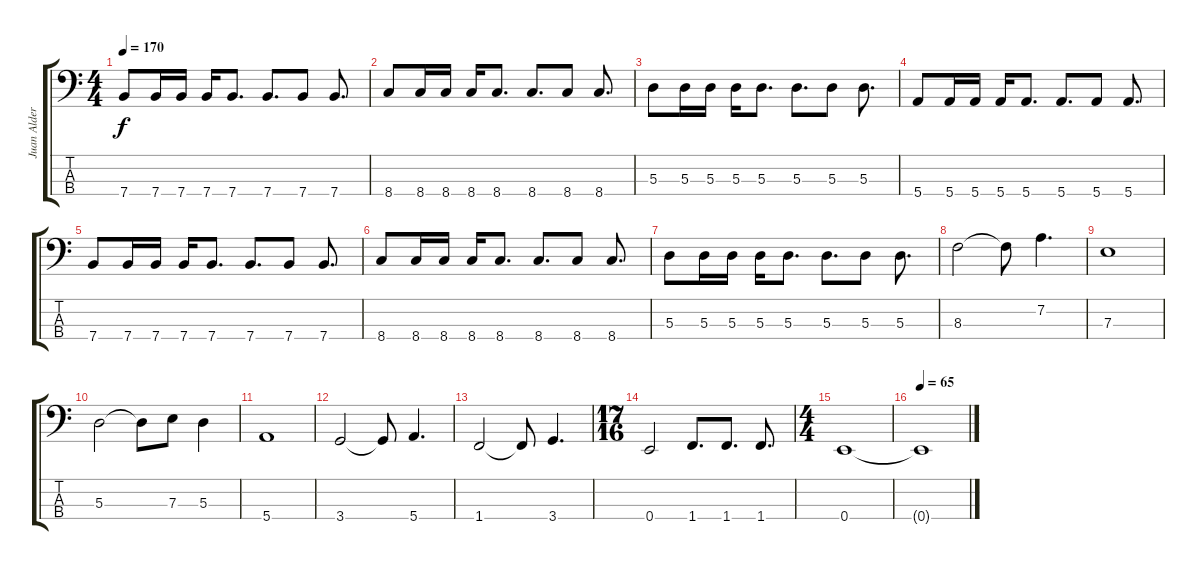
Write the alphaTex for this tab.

\track ("Juan Alderte De La Peña [Bass]" "Juan Alder") {instrument electricbassfinger}
\staff {score tabs}
\tuning (G2 D2 A1 E1) {hide}
\ts (4 4)
\tempo 170
\clef f4
\ks c
7.4.8{dy f} 7.4.16 7.4.16 7.4.16 7.4.8{d} 7.4.8{d} 7.4.8 7.4.8{d} |
8.4.8 8.4.16 8.4.16 8.4.16 8.4.8{d} 8.4.8{d} 8.4.8 8.4.8{d} |
5.3.8 5.3.16 5.3.16 5.3.16 5.3.8{d} 5.3.8{d} 5.3.8 5.3.8{d} |
5.4.8 5.4.16 5.4.16 5.4.16 5.4.8{d} 5.4.8{d} 5.4.8 5.4.8{d} |
7.4.8 7.4.16 7.4.16 7.4.16 7.4.8{d} 7.4.8{d} 7.4.8 7.4.8{d} |
8.4.8 8.4.16 8.4.16 8.4.16 8.4.8{d} 8.4.8{d} 8.4.8 8.4.8{d} |
5.3.8 5.3.16 5.3.16 5.3.16 5.3.8{d} 5.3.8{d} 5.3.8 5.3.8{d} |
8.3.2 8.3{t}.8 7.2.4{d} |
7.3.1 |
5.3.2 5.3{t}.8 7.3.8 5.3.4 |
5.4.1 |
3.4.2 3.4{t}.8 5.4.4{d} |
1.4.2 1.4{t}.8 3.4.4{d} |
\ts (17 16)
0.4.2 1.4.8{d} 1.4.8{d} 1.4.8{d} |
\ts (4 4)
0.4.1{volume 0} |
\tempo 65
0.4{t}.1
